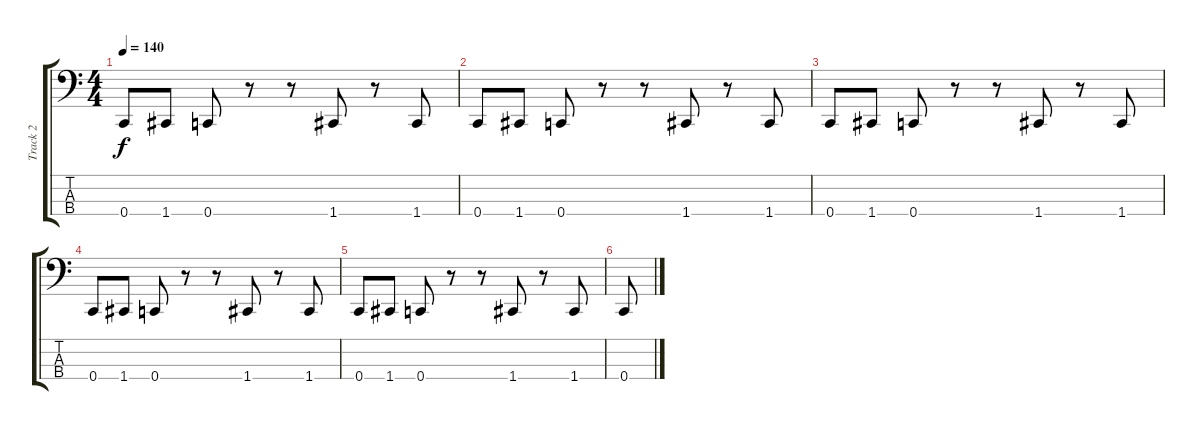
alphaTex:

\track ("Track 2" "Track 2") {instrument electricbassfinger}
\staff {score tabs}
\tuning (F2 C2 G1 C1) {hide}
\ts (4 4)
\tempo 140
\clef f4
\ks c
0.4.8{dy f} 1.4.8 0.4.8 r.8 r.8 1.4.8 r.8 1.4.8 |
0.4.8 1.4.8 0.4.8 r.8 r.8 1.4.8 r.8 1.4.8 |
0.4.8 1.4.8 0.4.8 r.8 r.8 1.4.8 r.8 1.4.8 |
0.4.8 1.4.8 0.4.8 r.8 r.8 1.4.8 r.8 1.4.8 |
0.4.8 1.4.8 0.4.8 r.8 r.8 1.4.8 r.8 1.4.8 |
0.4.8
